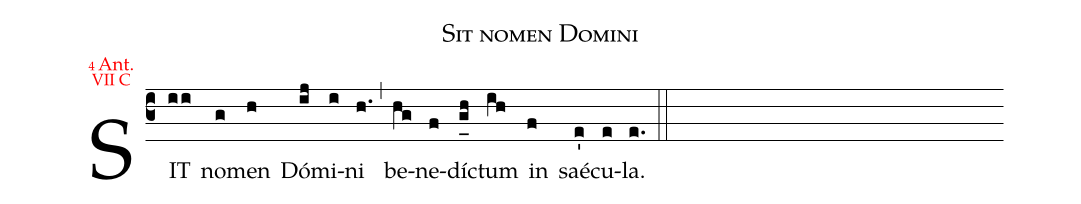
name:Sit nomen Domini;
office-part:Antiphona;
annotation: {\color{red}\tiny 4 \footnotesize Ant.};
annotation: {\color{red}\scriptsize VII C};
mode:7;
%%
(c3) SIT(ii) no(g)men(h) Dó(ij)mi(i)ni(h.) (,) be(hg)ne(f)dí(g_[uh:l]h)ctum(ih) in(f) saé(e')cu(e)la.(e.) (::)
